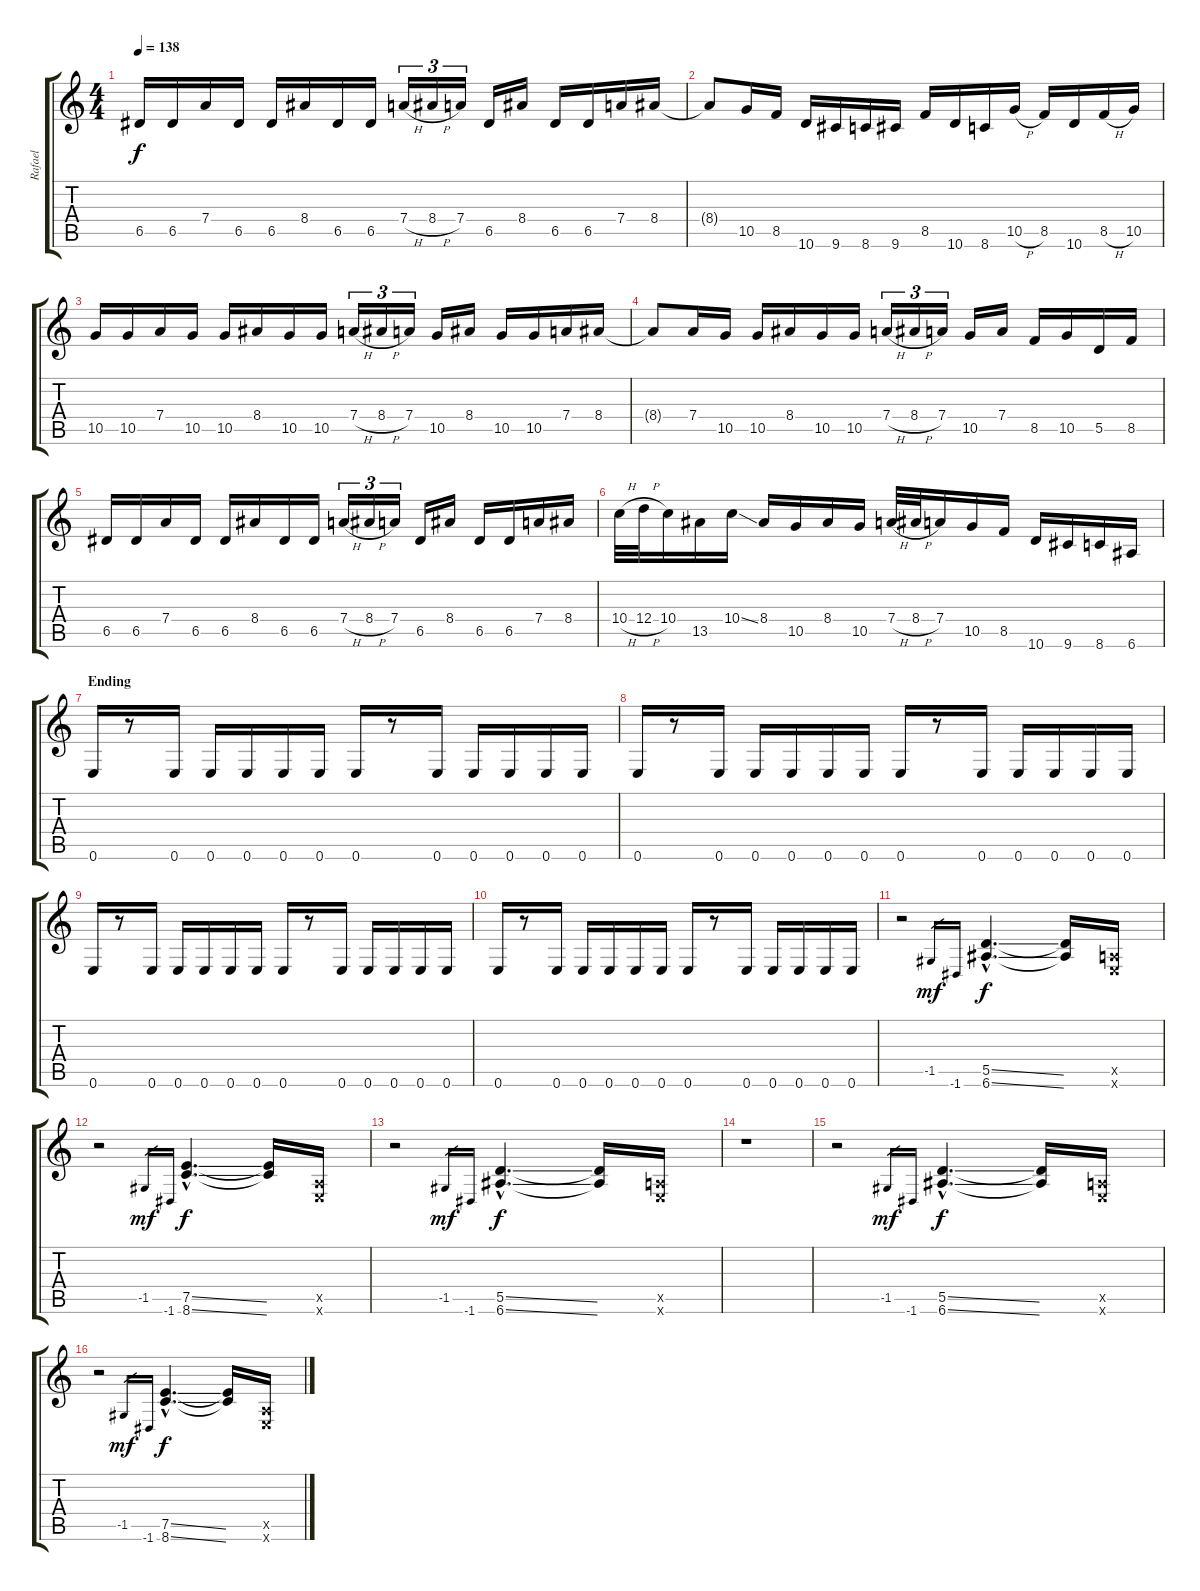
\track ("Rafael" "Rafael") {instrument distortionguitar}
\staff {score tabs}
\tuning (E4 B3 G3 D3 A2 E2) {hide}
\ts (4 4)
\tempo 138
\clef g2
\ks c
6.5.16{dy f} 6.5.16 7.4.16 6.5.16 6.5.16 8.4.16 6.5.16 6.5.16 7.4{h}.16{tu (3 2)} 8.4{h}.16{tu (3 2)} 7.4.16{tu (3 2)} 6.5.16 8.4.16 6.5.16 6.5.16 7.4.16 8.4.16 |
8.4{t}.8 10.5.16 8.5.16 10.6.16 9.6.16 8.6.16 9.6.16 8.5.16 10.6.16 8.6.16 10.5{h}.16 8.5.16 10.6.16 8.5{h}.16 10.5.16 |
10.5.16 10.5.16 7.4.16 10.5.16 10.5.16 8.4.16 10.5.16 10.5.16 7.4{h}.16{tu (3 2)} 8.4{h}.16{tu (3 2)} 7.4.16{tu (3 2)} 10.5.16 8.4.16 10.5.16 10.5.16 7.4.16 8.4.16 |
8.4{t}.8 7.4.16 10.5.16 10.5.16 8.4.16 10.5.16 10.5.16 7.4{h}.16{tu (3 2)} 8.4{h}.16{tu (3 2)} 7.4.16{tu (3 2)} 10.5.16 7.4.16 8.5.16 10.5.16 5.5.16 8.5.16 |
6.5.16 6.5.16 7.4.16 6.5.16 6.5.16 8.4.16 6.5.16 6.5.16 7.4{h}.16{tu (3 2)} 8.4{h}.16{tu (3 2)} 7.4.16{tu (3 2)} 6.5.16 8.4.16 6.5.16 6.5.16 7.4.16 8.4.16 |
10.4{h}.32 12.4{h}.32 10.4.16 13.5.16 10.4{ss}.16 8.4.16 10.5.16 8.4.16 10.5.16 7.4{h}.32 8.4{h}.32 7.4.16 10.5.16 8.5.16 10.6.16 9.6.16 8.6.16 6.6.16 |
\section ("" "Ending")
0.6.16 r.8 0.6.16 0.6.16 0.6.16 0.6.16 0.6.16 0.6.16 r.8 0.6.16 0.6.16 0.6.16 0.6.16 0.6.16 |
0.6.16 r.8 0.6.16 0.6.16 0.6.16 0.6.16 0.6.16 0.6.16 r.8 0.6.16 0.6.16 0.6.16 0.6.16 0.6.16 |
0.6.16 r.8 0.6.16 0.6.16 0.6.16 0.6.16 0.6.16 0.6.16 r.8 0.6.16 0.6.16 0.6.16 0.6.16 0.6.16 |
0.6.16 r.8 0.6.16 0.6.16 0.6.16 0.6.16 0.6.16 0.6.16 r.8 0.6.16 0.6.16 0.6.16 0.6.16 0.6.16 |
r.2 -1.5.16{gr dy mf} -1.6.16{gr} (5.5{ss hac} 6.6{ss hac}).4{d dy f volume 16 balance 8} (5.5{t} 6.6{t}).16 (0.5{x} 0.6{x}).16 |
r.2 -1.5.16{gr dy mf} -1.6.16{gr} (7.5{ss hac} 8.6{ss hac}).4{d dy f} (7.5{t} 8.6{t}).16 (0.5{x} 0.6{x}).16 |
r.2 -1.5.16{gr dy mf} -1.6.16{gr} (5.5{ss hac} 6.6{ss hac}).4{d dy f} (5.5{t} 6.6{t}).16 (0.5{x} 0.6{x}).16 |
r.1 |
r.2 -1.5.16{gr dy mf} -1.6.16{gr} (5.5{ss hac} 6.6{ss hac}).4{d dy f instrument distortionguitar} (5.5{t} 6.6{t}).16 (0.5{x} 0.6{x}).16 |
r.2 -1.5.16{gr dy mf} -1.6.16{gr} (7.5{ss hac} 8.6{ss hac}).4{d dy f instrument distortionguitar} (7.5{t} 8.6{t}).16 (0.5{x} 0.6{x}).16
